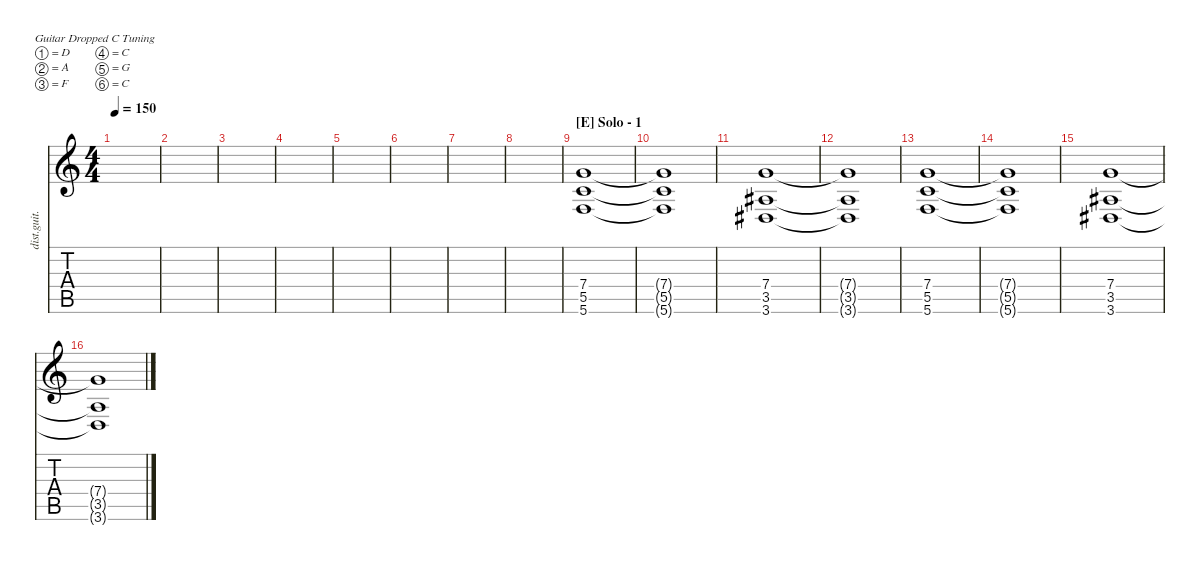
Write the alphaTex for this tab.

\hideDynamics
\bracketExtendMode nobrackets
\track ("E.Guitar L" "dist.guit.") {instrument overdrivenguitar}
\staff {score tabs}
\tuning (D4 A3 F3 C3 G2 C2)
\ts (4 4)
\tempo 150
\clef g2
\ks c
|
|
|
|
|
|
|
|
\section ("E" "Solo - 1 ")
(5.6 5.5 7.4).1{beam Up} |
(7.4{t} 5.6{t} 5.5{t}).1{beam Up} |
(3.6{acc #} 3.5{acc #} 7.4).1{beam Up} |
(7.4{t} 3.5{t acc #} 3.6{t acc #}).1{beam Up} |
(5.6 5.5 7.4).1{beam Up} |
(7.4{t} 5.6{t} 5.5{t}).1{beam Up} |
(3.6{acc #} 3.5{acc #} 7.4).1{beam Up} |
(7.4{t} 3.5{t acc #} 3.6{t acc #}).1{beam Up}
